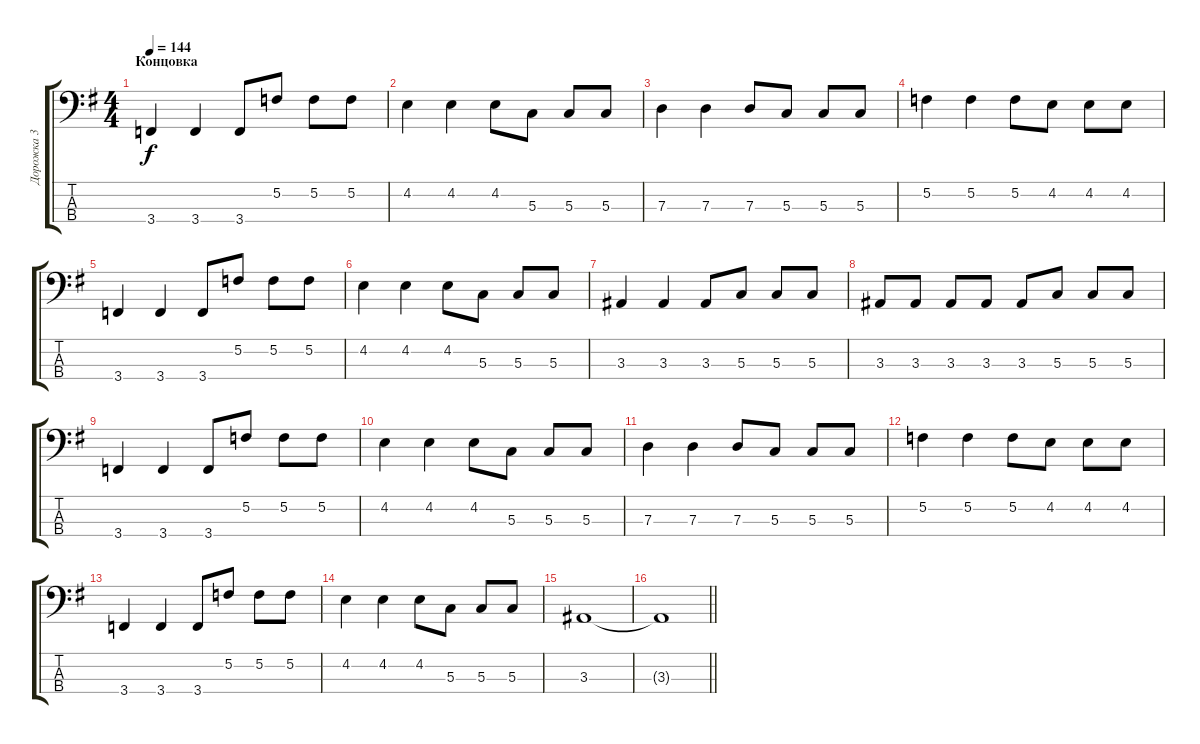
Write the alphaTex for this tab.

\track ("Дорожка 3" "Дорожка 3") {instrument electricbassfinger}
\staff {score tabs}
\tuning (F2 C2 G1 D1) {hide}
\ts (4 4)
\section ("" "Концовка")
\tempo 144
\clef f4
\ks g
3.4.4{dy f} 3.4.4 3.4.8 5.2.8 5.2.8 5.2.8 |
4.2.4 4.2.4 4.2.8 5.3.8 5.3.8 5.3.8 |
7.3.4 7.3.4 7.3.8 5.3.8 5.3.8 5.3.8 |
5.2.4 5.2.4 5.2.8 4.2.8 4.2.8 4.2.8 |
3.4.4 3.4.4 3.4.8 5.2.8 5.2.8 5.2.8 |
4.2.4 4.2.4 4.2.8 5.3.8 5.3.8 5.3.8 |
3.3.4 3.3.4 3.3.8 5.3.8 5.3.8 5.3.8 |
3.3.8 3.3.8 3.3.8 3.3.8 3.3.8 5.3.8 5.3.8 5.3.8 |
3.4.4 3.4.4 3.4.8 5.2.8 5.2.8 5.2.8 |
4.2.4 4.2.4 4.2.8 5.3.8 5.3.8 5.3.8 |
7.3.4 7.3.4 7.3.8 5.3.8 5.3.8 5.3.8 |
5.2.4 5.2.4 5.2.8 4.2.8 4.2.8 4.2.8 |
3.4.4 3.4.4 3.4.8 5.2.8 5.2.8 5.2.8 |
4.2.4 4.2.4 4.2.8 5.3.8 5.3.8 5.3.8 |
3.3.1{volume 5} |
\barLineRight lightlight
3.3{t}.1
